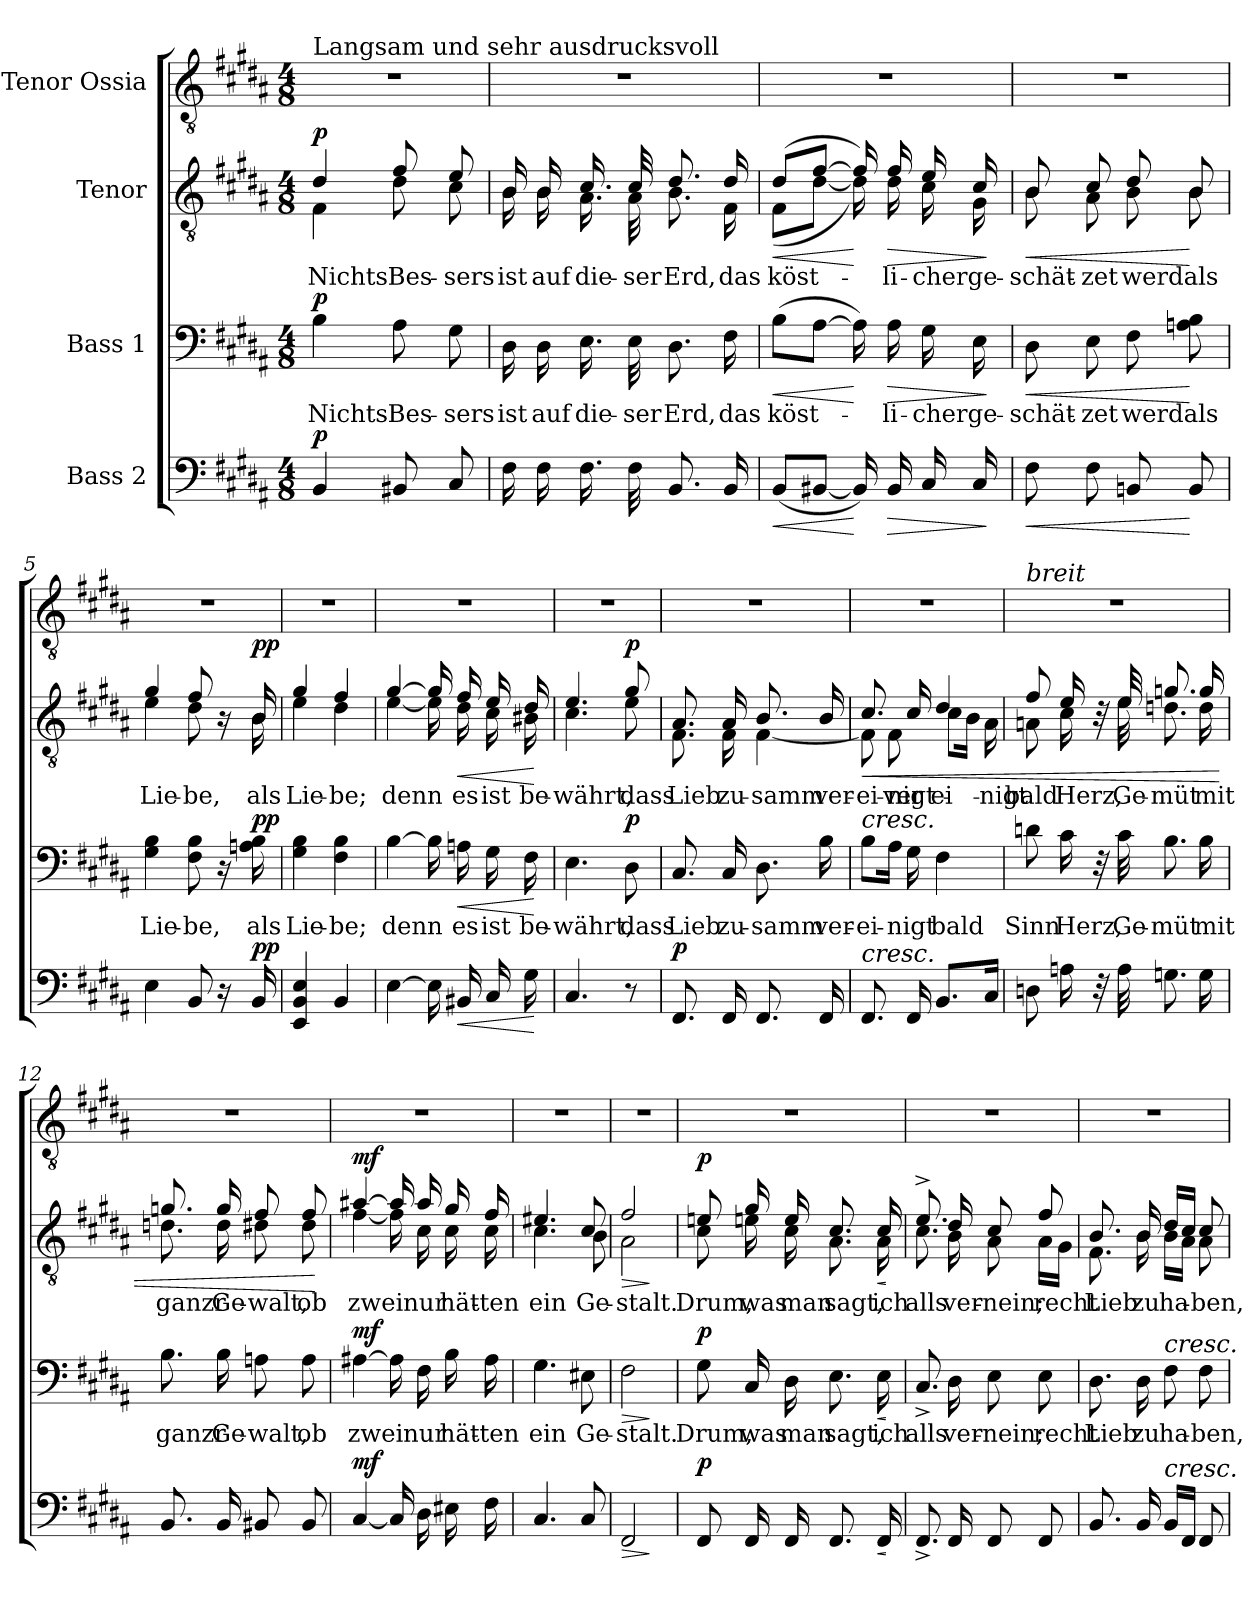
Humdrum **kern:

**kern	**dynam	**kern	**text	**dynam	**kern	**text	**dynam	**kern
*part4	*part4	*part3	*part3	*part3	*part2	*part2	*part2	*part1
*staff4	*staff4	*staff3	*staff3	*staff3	*staff2	*staff2	*staff2	*staff1
*I"Bass 2	*	*I"Bass 1	*	*	*I"Tenor	*	*	*I"Tenor Ossia
*clefF4	*	*clefF4	*	*	*clefGv2	*	*	*clefGv2
*k[f#c#g#d#a#]	*	*k[f#c#g#d#a#]	*	*	*k[f#c#g#d#a#]	*	*	*k[f#c#g#d#a#]
*M4/8	*	*M4/8	*	*	*M4/8	*	*	*M4/8
=1	=1	=1	=1	=1	=1	=1	=1	=1
!	!	!	!	!	!	!	!	!LO:TX:a:t=Langsam und sehr ausdrucksvoll
!	!LO:DY:a	!	!LO:LY:b	!LO:DY:a	!	!LO:LY:b	!LO:DY:a	!
*	*	*	*	*	*^	*	*	*
4BB/	p	4B\	Nichts	p	4d#/	4F#\	Nichts	p	2r
!	!	!	!LO:LY:b	!	!	!	!LO:LY:b	!	!
8BB#X/	.	8A#\	Bes-	.	8f#/	8d#\	Bes-	.	.
!	!	!	!LO:LY:b	!	!	!	!LO:LY:b	!	!
8C#/	.	8G#\	-sers	.	8e/	8c#\	-sers	.	.
=2	=2	=2	=2	=2	=2	=2	=2	=2	=2
!	!	!	!LO:LY:b	!	!	!	!LO:LY:b	!	!
16F#\	.	16D#\	ist	.	16B/	16B\	ist	.	2r
!	!	!	!LO:LY:b	!	!	!	!LO:LY:b	!	!
16F#\	.	16D#\	auf	.	16B/	16B\	auf	.	.
!	!	!	!LO:LY:b	!	!	!	!LO:LY:b	!	!
16.F#\	.	16.E\	die-	.	16.c#/	16.A#\	die-	.	.
!	!	!	!LO:LY:b	!	!	!	!LO:LY:b	!	!
32F#\	.	32E\	-ser	.	32c#/	32A#\	-ser	.	.
!	!	!	!LO:LY:b	!	!	!	!LO:LY:b	!	!
8.BB/	.	8.D#\	Erd,	.	8.d#/	8.B\	Erd,	.	.
!	!	!	!LO:LY:b	!	!	!	!LO:LY:b	!	!
16BB/	.	16F#\	das	.	16d#/	16F#\	das	.	.
=3	=3	=3	=3	=3	=3	=3	=3	=3	=3
!	!LO:HP:b	!	!LO:LY:b	!LO:HP:b	!	!	!LO:LY:b	!LO:HP:b	!
(8BB/L	<	(8B\L	köst-	<	(8d#/L	(8F#\L	köst-	<	2r
[8BB#X/J	.	[8A#\J	.	.	[8f#/J	[8d#\J	.	.	.
16BB#/])	[	16A#\])	.	[	16f#/])	16d#\])	.	[	.
!	!LO:HP:b	!	!LO:LY:b	!LO:HP:b	!	!	!LO:LY:b	!LO:HP:b	!
16BB#/	>	16A#\	-li-	>	16f#/	16d#\	-li-	>	.
!	!	!	!LO:LY:b	!	!	!	!LO:LY:b	!	!
16C#/	.	16G#\	-cher	.	16e/	16c#\	-cher	.	.
!	!	!	!LO:LY:b	!	!	!	!LO:LY:b	!	!
16C#/	.	16E\	ge-	.	16c#/	16G#\	ge-	.	.
*	*	*	*	*	*v	*v	*	*	*
.	]	.	.	]	.	.	]	.
!!LO:LB:g=z
=4	=4	=4	=4	=4	=4	=4	=4	=4
!	!LO:HP:b	!	!LO:LY:b	!LO:HP:b	!	!LO:LY:b	!LO:HP:b	!
*	*	*	*	*	*^	*	*	*
8F#\	<	8D#\	-schät-	<	8B/	8B\	-schät-	<	2r
!	!	!	!LO:LY:b	!	!	!	!LO:LY:b	!	!
8F#\	.	8E\	-zet	.	8c#/	8A#\	-zet	.	.
!	!	!	!LO:LY:b	!	!	!	!LO:LY:b	!	!
8BBn/	.	8F#\	werd	.	8d#/	8B\	werd	.	.
!	!	!	!LO:LY:b	!	!	!	!LO:LY:b	!	!
8BB/	[	8An\ 8B\	als	[	8B/	8B\	als	[	.
=5	=5	=5	=5	=5	=5	=5	=5	=5	=5
!	!	!	!LO:LY:b	!	!	!	!LO:LY:b	!	!
4E\	.	4G#\ 4B\	Lie-	.	4g#/	4e\	Lie-	.	2r
!	!	!	!LO:LY:b	!	!	!	!LO:LY:b	!	!
8BB/	.	8F#\ 8B\	-be,	.	8f#/	8d#\	-be,	.	.
16r	.	16r	.	.	16r	16ryy	.	.	.
!	!LO:DY:a	!	!LO:LY:b	!LO:DY:a	!	!	!LO:LY:b	!LO:DY:a	!
16BB/	pp	16An\ 16B\	als	pp	16B/	16B\	als	pp	.
=6	=6	=6	=6	=6	=6	=6	=6	=6	=6
!	!	!	!LO:LY:b	!	!	!	!LO:LY:b	!	!
4EE/ 4BB/ 4E/	.	4G#\ 4B\	Lie-	.	4g#/	4e\	Lie-	.	2r
!	!	!	!LO:LY:b	!	!	!	!LO:LY:b	!	!
4BB/	.	4F#\ 4B\	-be;	.	4f#/	4d#\	-be;	.	.
=7	=7	=7	=7	=7	=7	=7	=7	=7	=7
!	!	!	!LO:LY:b	!	!	!	!LO:LY:b	!	!
[4E\	.	[4B\	denn	.	[4g#/	[4e\	denn	.	2r
16E\]	.	16B\]	.	.	16g#/]	16e\]	.	.	.
!	!LO:HP:b	!	!LO:LY:b	!LO:HP:b	!	!	!LO:LY:b	!LO:HP:b	!
16BB#X/	<	16An\	es	<	16f#/	16d#\	es	<	.
!	!	!	!LO:LY:b	!	!	!	!LO:LY:b	!	!
16C#/	.	16G#\	ist	.	16e/	16c#\	ist	.	.
!	!	!	!LO:LY:b	!	!	!	!LO:LY:b	!	!
16G#\	.	16F#\	be-	.	16d#/	16B#X\	be-	.	.
*	*	*	*	*	*v	*v	*	*	*
.	[	.	.	[	.	.	[	.
!!LO:LB:g=z
=8	=8	=8	=8	=8	=8	=8	=8	=8
!	!	!	!LO:LY:b	!	!	!LO:LY:b	!	!
*	*	*	*	*	*^	*	*	*
4.C#/	.	4.E\	-währt,	.	4.e/	4.c#\	-währt,	.	2r
!	!	!	!LO:LY:b	!LO:DY:a	!	!	!LO:LY:b	!LO:DY:a	!
8r	.	8D#\	dass	p	8g#/	8e\	dass	p	.
=9	=9	=9	=9	=9	=9	=9	=9	=9	=9
!	!	!	!LO:LY:b	!	!	!	!LO:LY:b	!	!
!	!LO:DY:a	!	!	!	!	!	!LO:LY:b	!	!
8.FF#/	p	8.C#/	Lieb	.	8.A#/	8.F#\	Lieb	.	2r
!	!	!	!LO:LY:b	!	!	!	!LO:LY:b	!	!
!	!	!	!	!	!	!	!LO:LY:b	!	!
16FF#/	.	16C#/	zu-	.	16A#/	16F#\	zu-	.	.
!	!	!	!LO:LY:b	!	!	!	!LO:LY:b	!	!
!	!	!	!	!	!	!	!LO:LY:b	!	!
8.FF#/	.	8.D#\	-samm	.	8.B/	[4F#\	-samm	.	.
!	!	!	!LO:LY:b	!	!	!	!LO:LY:b	!	!
16FF#/	.	16B\	ver-	.	16B/	.	ver-	.	.
=10	=10	=10	=10	=10	=10	=10	=10	=10	=10
!	!	!LO:TX:a:i:t=cresc.	!	!	!	!	!	!	!
!LO:TX:a:i:t=cresc.	!	!	!	!	!	!	!	!	!
!	!	!	!LO:LY:b	!	!	!	!LO:LY:b	!LO:HP:b	!
8.FF#/	.	8B\L	-ei-	.	8.c#/	8F#\]	-ei-	<	2r
!	!	!	!	!	!	!	!LO:LY:b	!	!
.	.	16A#\Jk	.	.	.	8F#\	ver-	.	.
!	!	!	!LO:LY:b	!	!	!	!LO:LY:b	!	!
16FF#/	.	16G#\	-nigt	.	16c#/	.	-nigt	.	.
!	!	!	!LO:LY:b	!	!	!	!LO:LY:b	!	!
!	!	!	!	!	!	!	!LO:LY:b	!	!
8.BB/L	.	4F#\	bald	.	4d#/	8c#\L	-ei-	.	.
.	.	.	.	.	.	16B\Jk	.	.	.
!	!	!	!	!	!	!	!LO:LY:b	!	!
16C#/Jk	.	.	.	.	.	16A#\	-nigt	.	.
=11	=11	=11	=11	=11	=11	=11	=11	=11	=11
!	!	!	!	!	!	!	!	!	!LO:TX:a:i:t=breit
!	!	!	!LO:LY:b	!	!	!	!LO:LY:b	!	!
!	!	!	!	!	!	!	!LO:LY:b	!	!
8Dn\	.	8dn\	Sinn	.	8f#/	8An\	bald	.	2r
!	!	!	!LO:LY:b	!	!	!	!LO:LY:b	!	!
16An\	.	16c#\	Herz,	.	16e/	16c#\	Herz,	.	.
32r	.	32r	.	.	32r	32ryy	.	.	.
!	!	!	!LO:LY:b	!	!	!	!LO:LY:b	!	!
32A\	.	32c#\	Ge-	.	32e/	32e\	Ge-	.	.
!	!	!	!LO:LY:b	!	!	!	!LO:LY:b	!	!
8.Gn\	.	8.B\	-müt	.	8.gn/	8.dn\	-müt	.	.
!	!	!	!LO:LY:b	!	!	!	!LO:LY:b	!	!
16G\	.	16B\	mit	.	16g/	16d\	mit	.	.
!!LO:LB:g=z
=12	=12	=12	=12	=12	=12	=12	=12	=12	=12
!	!	!	!LO:LY:b	!	!	!	!LO:LY:b	!	!
8.BB/	.	8.B\	ganzr	.	8.gn/	8.dn\	ganzr	.	2r
!	!	!	!LO:LY:b	!	!	!	!LO:LY:b	!	!
16BB/	.	16B\	Ge-	.	16g/	16d\	Ge-	.	.
!	!	!	!LO:LY:b	!	!	!	!LO:LY:b	!	!
8BB#X/	.	8An\	-walt,	.	8f#/	8d#X\	-walt,	.	.
!	!	!	!LO:LY:b	!	!	!	!LO:LY:b	!	!
8BB#/	.	8A\	ob	.	8f#/	8d#\	ob	.	.
*	*	*	*	*	*v	*v	*	*	*
.	.	.	.	.	.	.	[	.
=13	=13	=13	=13	=13	=13	=13	=13	=13
!	!LO:DY:a	!	!LO:LY:b	!LO:DY:a	!	!LO:LY:b	!LO:DY:a	!
*	*	*	*	*	*^	*	*	*
[4C#/	mf	[4A#X\	zwei	mf	[4a#X/	[4f#\	zwei	mf	2r
16C#/]	.	16A#\]	.	.	16a#/]	16f#\]	.	.	.
!	!	!	!LO:LY:b	!	!	!	!LO:LY:b	!	!
16D#\	.	16F#\	nur	.	16a#/	16c#\	nur	.	.
!	!	!	!LO:LY:b	!	!	!	!LO:LY:b	!	!
16E#X\	.	16B\	hät-	.	16g#/	16c#\	hät-	.	.
!	!	!	!LO:LY:b	!	!	!	!LO:LY:b	!	!
16F#\	.	16A#\	-ten	.	16f#/	16c#\	-ten	.	.
=14	=14	=14	=14	=14	=14	=14	=14	=14	=14
!	!	!	!LO:LY:b	!	!	!	!LO:LY:b	!	!
4.C#/	.	4.G#\	ein	.	4.e#X/	4.c#\	ein	.	2r
!	!	!	!LO:LY:b	!	!	!	!LO:LY:b	!	!
8C#/	.	8E#X\	Ge-	.	8c#/	8B\	Ge-	.	.
=15	=15	=15	=15	=15	=15	=15	=15	=15	=15
!	!LO:HP:b	!	!LO:LY:b	!LO:HP:b	!	!	!LO:LY:b	!LO:HP:b	!
2FF#/	>	2F#\	-stalt.	>	2f#/	2A#\	-stalt.	>	2r
*	*	*	*	*	*v	*v	*	*	*
.	]	.	.	]	.	.	]	.
!!LO:PB:g=z
=16	=16	=16	=16	=16	=16	=16	=16	=16
!	!LO:DY:a	!	!LO:LY:b	!LO:DY:a	!	!LO:LY:b	!LO:DY:a	!
*	*	*	*	*	*^	*	*	*
8FF#/	p	8G#\	Drum,	p	8en/	8c#\	Drum,	p	2r
!	!	!	!LO:LY:b	!	!	!	!LO:LY:b	!	!
16FF#/	.	16C#/	was	.	16g#/	16en\	was	.	.
!	!	!	!LO:LY:b	!	!	!	!LO:LY:b	!	!
16FF#/	.	16D#\	man	.	16e/	16c#\	man	.	.
!	!	!	!LO:LY:b	!	!	!	!LO:LY:b	!	!
8.FF#/	.	8.E\	sagt,	.	8.c#/	8.A#\	sagt,	.	.
!	!LO:HP:b	!	!LO:LY:b	!LO:HP:b	!	!	!LO:LY:b	!LO:HP:b	!
16FF#/	<	16E\	ich	<	16c#/	16A#\	ich	<	.
*	*	*	*	*	*v	*v	*	*	*
.	[	.	.	[	.	.	[	.
=17	=17	=17	=17	=17	=17	=17	=17	=17
!	!	!	!LO:LY:b	!	!	!LO:LY:b	!	!
*	*	*	*	*	*^	*	*	*
8.FF#^/	.	8.C#^/	alls	.	8.e^/	8.c#\	alls	.	2r
!	!	!	!LO:LY:b	!	!	!	!LO:LY:b	!	!
16FF#/	.	16D#\	ver-	.	16d#/	16B\	ver-	.	.
!	!	!	!LO:LY:b	!	!	!	!LO:LY:b	!	!
8FF#/	.	8E\	-nein;	.	8c#/	8A#\	-nein;	.	.
!	!	!	!LO:LY:b	!	!	!	!LO:LY:b	!	!
8FF#/	.	8E\	recht	.	8f#/	16A#\LL	recht	.	.
.	.	.	.	.	.	16G#\JJ	.	.	.
=18	=18	=18	=18	=18	=18	=18	=18	=18	=18
!	!	!	!LO:LY:b	!	!	!	!LO:LY:b	!	!
8.BB/	.	8.D#\	Lieb	.	8.B/	8.F#\	Lieb	.	2r
!	!	!	!LO:LY:b	!	!	!	!LO:LY:b	!	!
16BB/	.	16D#\	zu	.	16B/	16B\	zu	.	.
!	!	!LO:TX:a:i:t=cresc.	!	!	!	!	!	!	!
!LO:TX:a:i:t=cresc.	!	!	!	!	!	!	!	!	!
!	!	!	!LO:LY:b	!	!	!	!LO:LY:b	!	!
16BB/LL	.	8F#\	ha-	.	16d#/LL	16B\LL	ha-	.	.
16FF#/JJ	.	.	.	.	16c#/JJ	16A#\JJ	.	.	.
!	!	!	!LO:LY:b	!	!	!	!LO:LY:b	!	!
8FF#/	.	8F#\	-ben,	.	8c#/	8A#\	-ben,	.	.
*	*	*	*	*	*v	*v	*	*	*
=	=	=	=	=	=	=	=	=
*-	*-	*-	*-	*-	*-	*-	*-	*-
